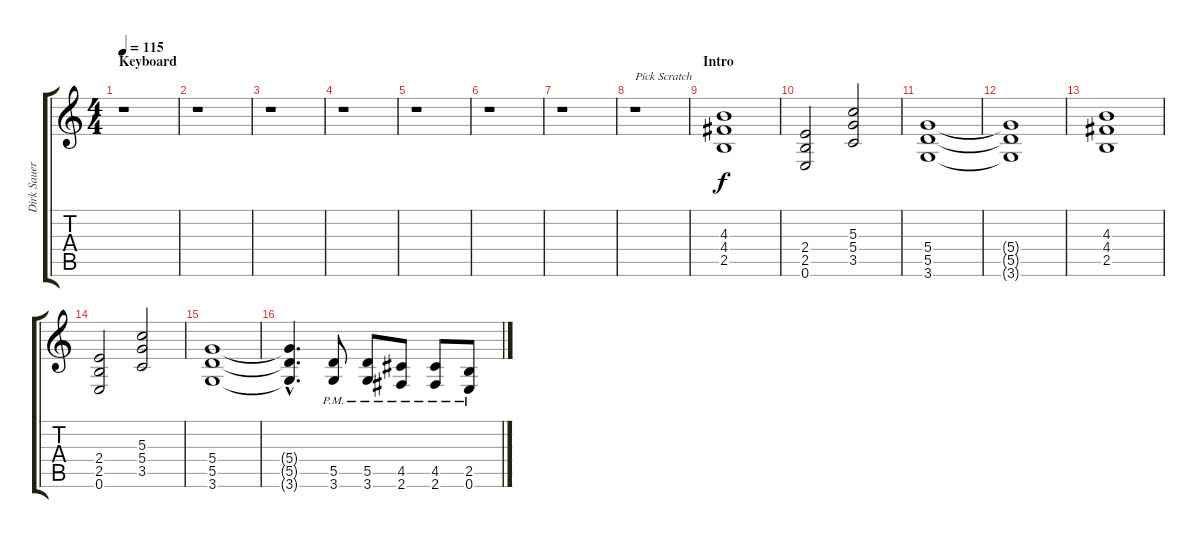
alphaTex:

\track ("Dirk Sauer" "Dirk Sauer") {instrument distortionguitar}
\staff {score tabs}
\tuning (E4 B3 G3 D3 A2 E2) {hide}
\ts (4 4)
\section ("" "Keyboard")
\tempo 115
\clef g2
\ks c
r.1{dy f instrument distortionguitar} |
r.1 |
r.1 |
r.1 |
r.1 |
r.1 |
r.1 |
r.1{txt "Pick Scratch"} |
\section ("" "Intro")
(4.3 4.4 2.5).1 |
(2.4 2.5 0.6).2 (5.3 5.4 3.5).2 |
(5.4 5.5 3.6).1 |
(5.4{t} 5.5{t} 3.6{t}).1 |
(4.3 4.4 2.5).1 |
(2.4 2.5 0.6).2 (5.3 5.4 3.5).2 |
(5.4 5.5 3.6).1 |
(5.4{hac t} 5.5{hac t} 3.6{hac t}).4{d} (5.5{pm} 3.6{pm}).8 (5.5{pm} 3.6{pm}).8 (4.5{pm} 2.6{pm}).8 (4.5{pm} 2.6{pm}).8 (2.5{pm} 0.6{pm}).8
